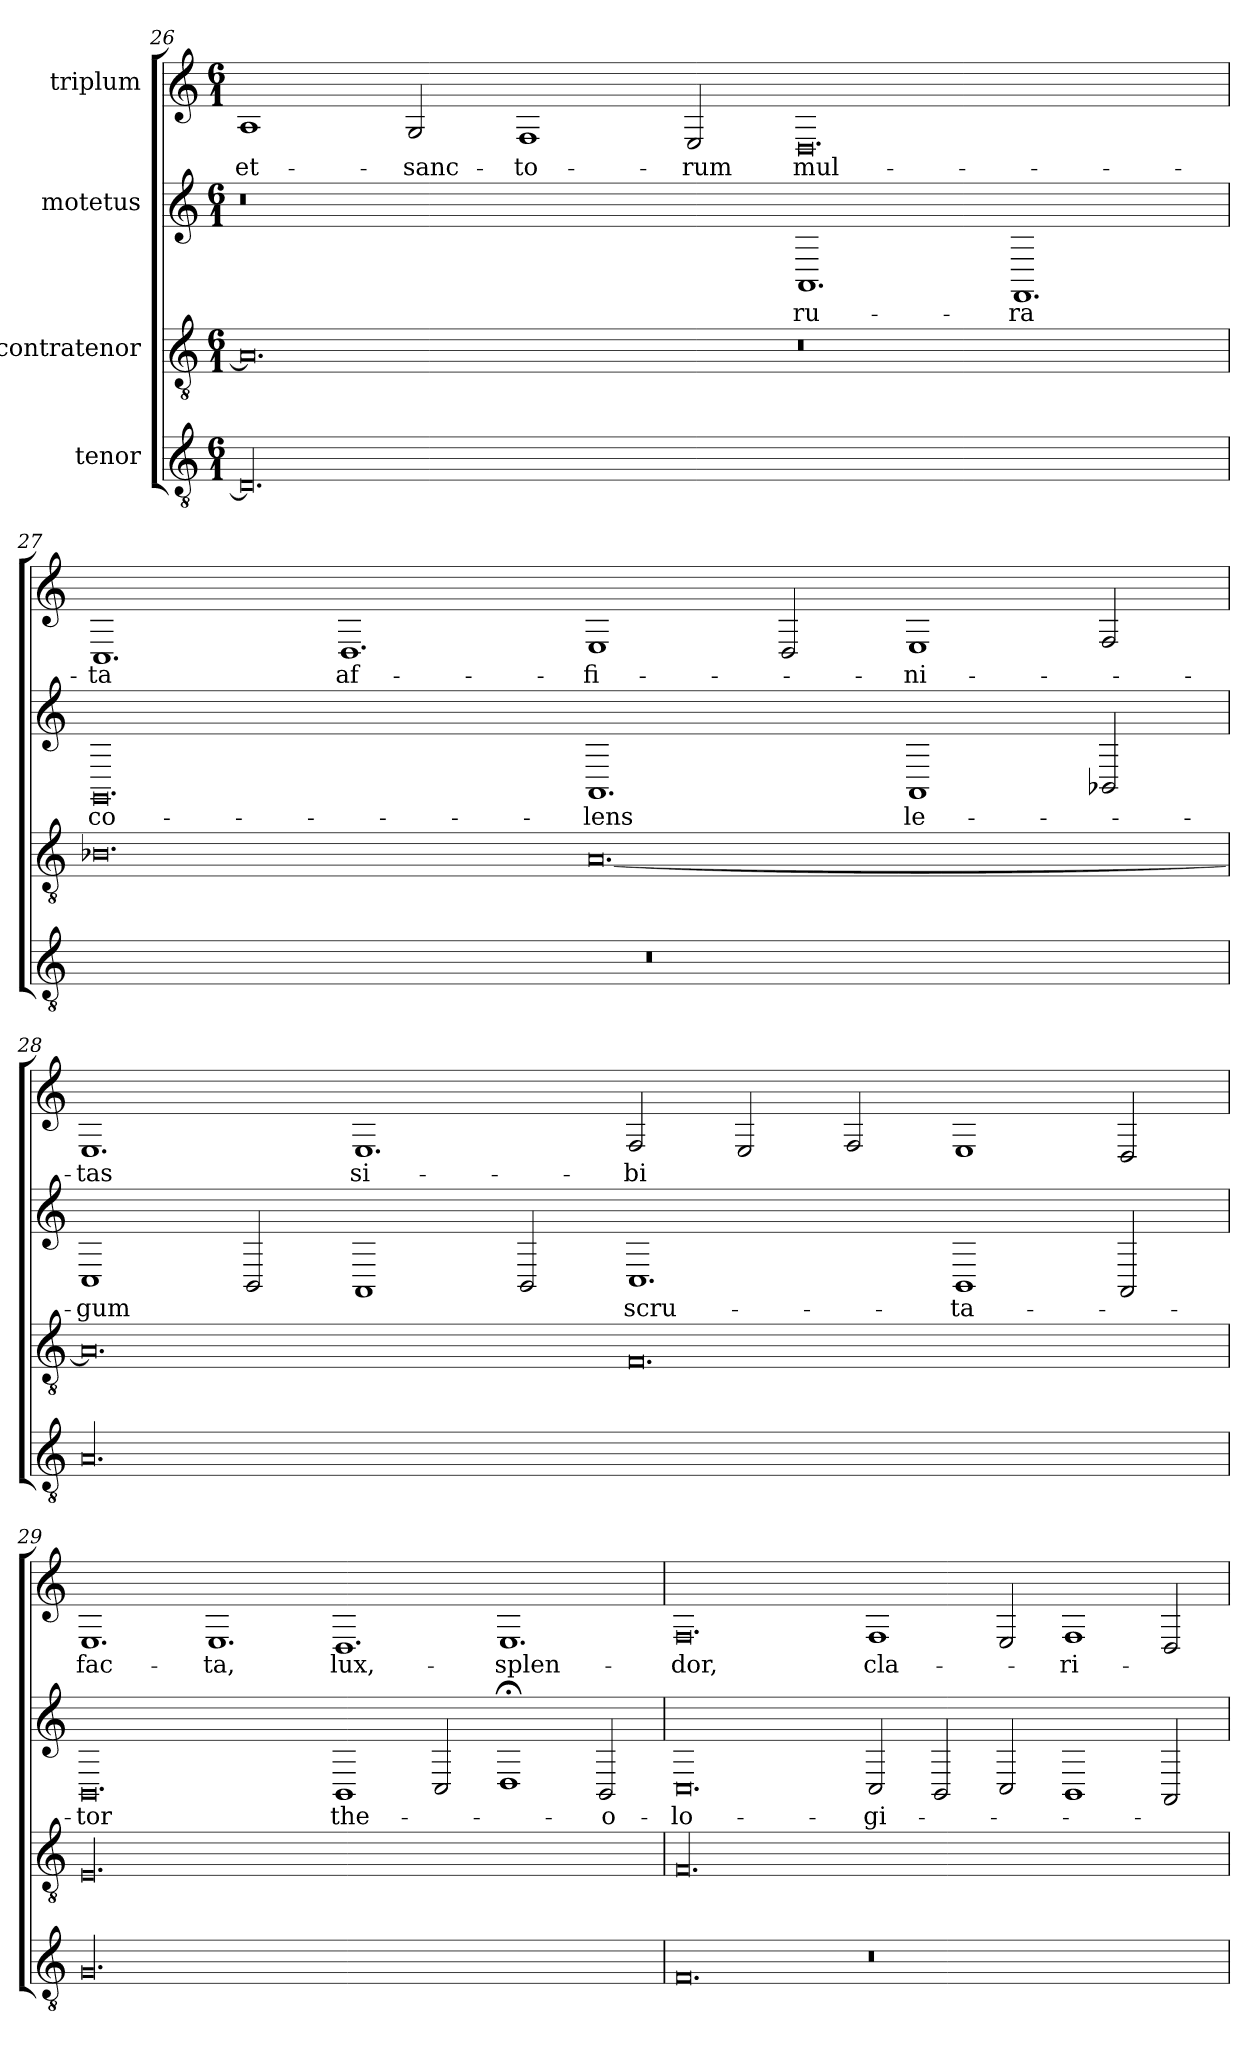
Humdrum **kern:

**kern	**kern	**kern	**text	**kern	**text
*part4	*part3	*part2	*part2	*part1	*part1
*staff4	*staff3	*staff2	*staff2	*staff1	*staff1
*I"tenor	*I"contratenor	*I"motetus	*	*I"triplum	*
*clefGv2	*clefGv2	*clefG2	*	*clefG2	*
*k[]	*k[]	*k[]	*	*k[]	*
*C:	*C:	*C:	*	*C:	*
*M6/1	*M6/1	*M6/1	*	*M6/1	*
=26	=26	=26	=26	=26	=26
00.D/]	0.A/]	0.r	.	1A/	et-
.	.	.	.	2G/	sanc-
.	.	.	.	1F/	-to-
.	.	.	.	2E/	-rum
.	0.r	1.AA/	ru-	0.D/	mul-
.	.	1.FF/	-ra	.	.
!!LO:PB:g=z
=27	=27	=27	=27	=27	=27
00.r	0.B-X\	0.GG/	co-	1.C/	-ta
.	.	.	.	1.D/	af-
.	[0.A/	1.AA/	-lens	1E/	-fi-
.	.	.	.	2D/	.
.	.	1AA/	le-	1E/	-ni-
.	.	2BB-X/	.	2F/	.
=28	=28	=28	=28	=28	=28
00.A/	0.A/]	1C/	-gum	1.E/	-tas
.	.	2BB/	.	.	.
.	.	1AA/	.	1.E/	si-
.	.	2BB/	.	.	.
.	0.F/	1.C/	scru-	2F/	-bi
.	.	.	.	2E/	.
.	.	.	.	2F/	.
.	.	1BB/	-ta-	1E/	.
.	.	2AA/	.	2D/	.
=29	=29	=29	=29	=29	=29
00.G/	00.E/	0.BB/	-tor	1.E/	fac-
.	.	.	.	1.E/	-ta,
.	.	1BB/	the-	1.D/	lux,-
.	.	2C/	.	.	.
.	.	1D;</	.	1.E/	splen-
.	.	2BB/	-o-	.	.
=30	=30	=30	=30	=30	=30
0.F/	00.F/	0.C/	-lo-	0.F/	-dor,
0.r	.	2C/	-gi-	1F/	cla-
.	.	2BB/	.	.	.
.	.	2C/	.	2E/	.
.	.	1BB/	.	1F/	-ri-
.	.	2AA/	.	2D/	.
=	=	=	=	=	=
*-	*-	*-	*-	*-	*-
